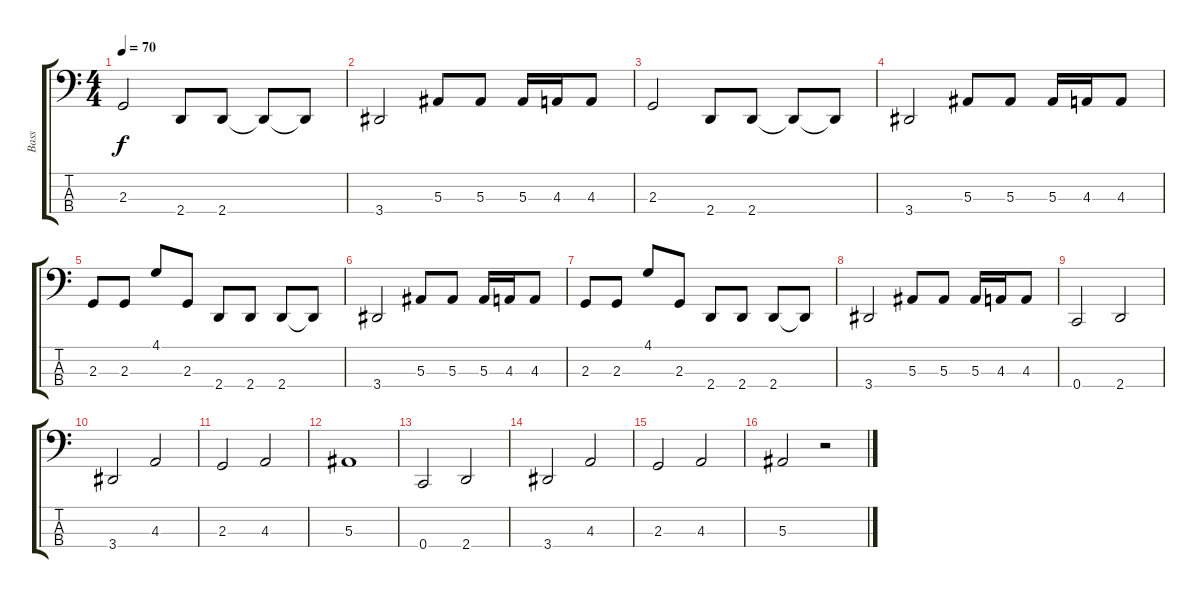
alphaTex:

\track ("Bass" "Bass") {instrument electricbassfinger}
\staff {score tabs}
\tuning (Eb2 Bb1 F1 C1) {hide}
\ts (4 4)
\tempo 70
\clef f4
\ks c
2.3.2{dy f} 2.4.8 2.4.8 2.4{t}.8 2.4{t}.8 |
3.4.2 5.3.8 5.3.8 5.3.16 4.3.16 4.3.8 |
2.3.2 2.4.8 2.4.8 2.4{t}.8 2.4{t}.8 |
3.4.2 5.3.8 5.3.8 5.3.16 4.3.16 4.3.8 |
2.3.8 2.3.8 4.1.8 2.3.8 2.4.8 2.4.8 2.4.8 2.4{t}.8 |
3.4.2 5.3.8 5.3.8 5.3.16 4.3.16 4.3.8 |
2.3.8 2.3.8 4.1.8 2.3.8 2.4.8 2.4.8 2.4.8 2.4{t}.8 |
3.4.2 5.3.8 5.3.8 5.3.16 4.3.16 4.3.8 |
0.4.2 2.4.2 |
3.4.2 4.3.2 |
2.3.2 4.3.2 |
5.3.1 |
0.4.2 2.4.2 |
3.4.2 4.3.2 |
2.3.2 4.3.2 |
5.3.2 r.2
